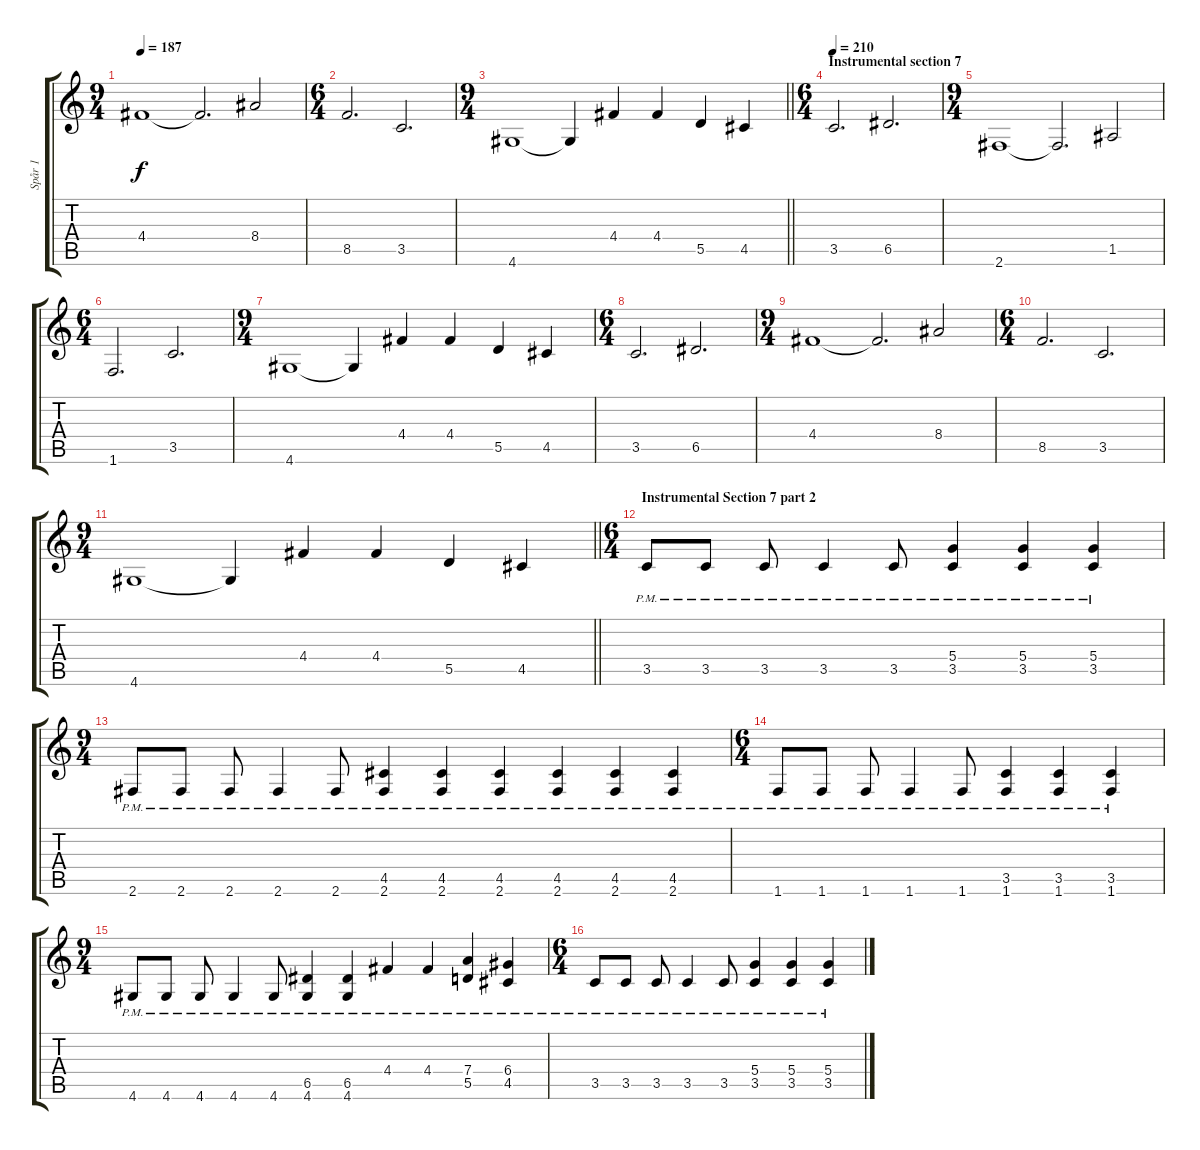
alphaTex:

\track ("Spår 1" "Spår 1") {instrument acousticguitarsteel}
\staff {score tabs}
\tuning (E4 B3 G3 D3 A2 E2) {hide}
\ts (9 4)
\tempo 187
\clef g2
\ks c
4.4.1{dy f} 4.4{t}.2{d} 8.4.2 |
\ts (6 4)
8.5.2{d} 3.5.2{d} |
\ts (9 4)
\barLineRight lightlight
4.6.1 4.6{t}.4 4.4.4 4.4.4 5.5.4 4.5.4 |
\ts (6 4)
\section ("" "Instrumental section 7")
\tempo 210
3.5.2{d} 6.5.2{d} |
\ts (9 4)
2.6.1 2.6{t}.2{d} 1.5.2 |
\ts (6 4)
1.6.2{d} 3.5.2{d} |
\ts (9 4)
4.6.1 4.6{t}.4 4.4.4 4.4.4 5.5.4 4.5.4 |
\ts (6 4)
3.5.2{d} 6.5.2{d} |
\ts (9 4)
4.4.1 4.4{t}.2{d} 8.4.2 |
\ts (6 4)
8.5.2{d} 3.5.2{d} |
\ts (9 4)
\barLineRight lightlight
4.6.1 4.6{t}.4 4.4.4 4.4.4 5.5.4 4.5.4 |
\ts (6 4)
\section ("" "Instrumental Section 7 part 2")
3.5{pm}.8 3.5{pm}.8 3.5{pm}.8 3.5{pm}.4 3.5{pm}.8 (5.4{pm} 3.5{pm}).4 (5.4{pm} 3.5{pm}).4 (5.4{pm} 3.5{pm}).4 |
\ts (9 4)
2.6{pm}.8 2.6{pm}.8 2.6{pm}.8 2.6{pm}.4 2.6{pm}.8 (4.5{pm} 2.6{pm}).4 (4.5{pm} 2.6{pm}).4 (4.5{pm} 2.6{pm}).4 (4.5{pm} 2.6{pm}).4 (4.5{pm} 2.6{pm}).4 (4.5{pm} 2.6{pm}).4 |
\ts (6 4)
1.6{pm}.8 1.6{pm}.8 1.6{pm}.8 1.6{pm}.4 1.6{pm}.8 (3.5{pm} 1.6{pm}).4 (3.5{pm} 1.6{pm}).4 (3.5{pm} 1.6{pm}).4 |
\ts (9 4)
4.6{pm}.8 4.6{pm}.8 4.6{pm}.8 4.6{pm}.4 4.6{pm}.8 (6.5{pm} 4.6{pm}).4 (6.5{pm} 4.6{pm}).4 4.4{pm}.4 4.4{pm}.4 (7.4{pm} 5.5{pm}).4 (6.4{pm} 4.5{pm}).4 |
\ts (6 4)
3.5{pm}.8 3.5{pm}.8 3.5{pm}.8 3.5{pm}.4 3.5{pm}.8 (5.4{pm} 3.5{pm}).4 (5.4{pm} 3.5{pm}).4 (5.4{pm} 3.5{pm}).4
